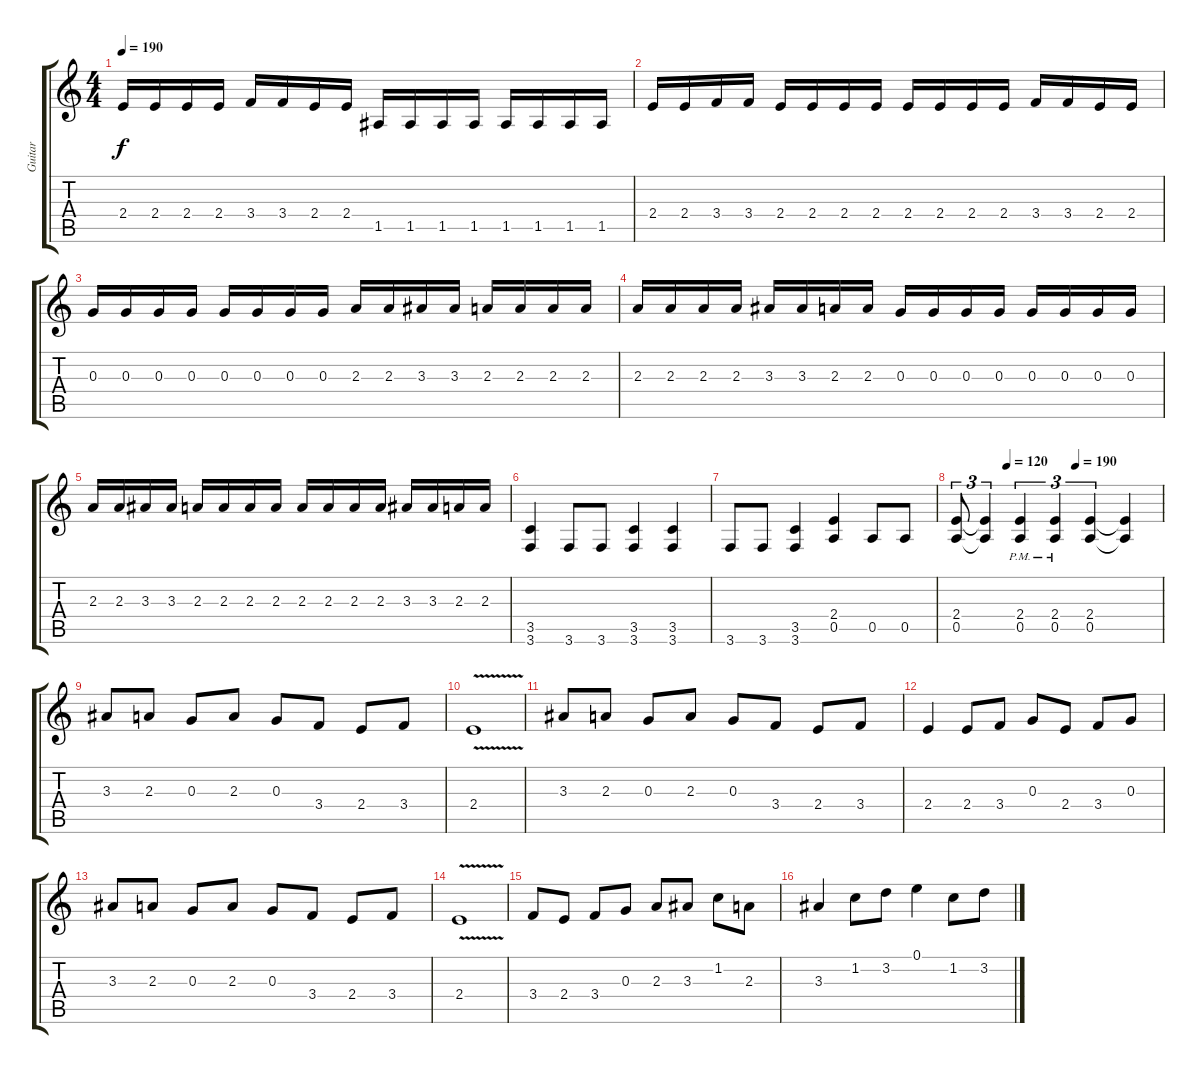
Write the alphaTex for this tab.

\track ("Guitar " "Guitar ") {instrument distortionguitar}
\staff {score tabs}
\tuning (E4 B3 G3 D3 A2 D2) {hide}
\ts (4 4)
\tempo 190
\clef g2
\ks c
2.4.16{dy f} 2.4.16 2.4.16 2.4.16 3.4.16 3.4.16 2.4.16 2.4.16 1.5.16 1.5.16 1.5.16 1.5.16 1.5.16 1.5.16 1.5.16 1.5.16 |
2.4.16 2.4.16 3.4.16 3.4.16 2.4.16 2.4.16 2.4.16 2.4.16 2.4.16 2.4.16 2.4.16 2.4.16 3.4.16 3.4.16 2.4.16 2.4.16 |
0.3.16 0.3.16 0.3.16 0.3.16 0.3.16 0.3.16 0.3.16 0.3.16 2.3.16 2.3.16 3.3.16 3.3.16 2.3.16 2.3.16 2.3.16 2.3.16 |
2.3.16 2.3.16 2.3.16 2.3.16 3.3.16 3.3.16 2.3.16 2.3.16 0.3.16 0.3.16 0.3.16 0.3.16 0.3.16 0.3.16 0.3.16 0.3.16 |
2.3.16 2.3.16 3.3.16 3.3.16 2.3.16 2.3.16 2.3.16 2.3.16 2.3.16 2.3.16 2.3.16 2.3.16 3.3.16 3.3.16 2.3.16 2.3.16 |
(3.5 3.6).4 3.6.8 3.6.8 (3.5 3.6).4 (3.5 3.6).4 |
3.6.8 3.6.8 (3.5 3.6).4 (2.4 0.5).4 0.5.8 0.5.8 |
\tempo (120 0.25)
\tempo (190 0.5833333333333334)
(2.4 0.5).8{tu (3 2)} (2.4{t} 0.5{t}).4{tu (3 2)} (2.4{pm} 0.5{pm}).4{tu (3 2)} (2.4{pm} 0.5{pm}).4{tu (3 2)} (2.4 0.5).4{tu (3 2)} (2.4{t} 0.5{t}).4 |
3.3.8 2.3.8 0.3.8 2.3.8 0.3.8 3.4.8 2.4.8 3.4.8 |
2.4{v}.1 |
3.3.8 2.3.8 0.3.8 2.3.8 0.3.8 3.4.8 2.4.8 3.4.8 |
2.4.4 2.4.8 3.4.8 0.3.8 2.4.8 3.4.8 0.3.8 |
3.3.8 2.3.8 0.3.8 2.3.8 0.3.8 3.4.8 2.4.8 3.4.8 |
2.4{v}.1 |
3.4.8 2.4.8 3.4.8 0.3.8 2.3.8 3.3.8 1.2.8 2.3.8 |
3.3.4 1.2.8 3.2.8 0.1.4 1.2.8 3.2.8
